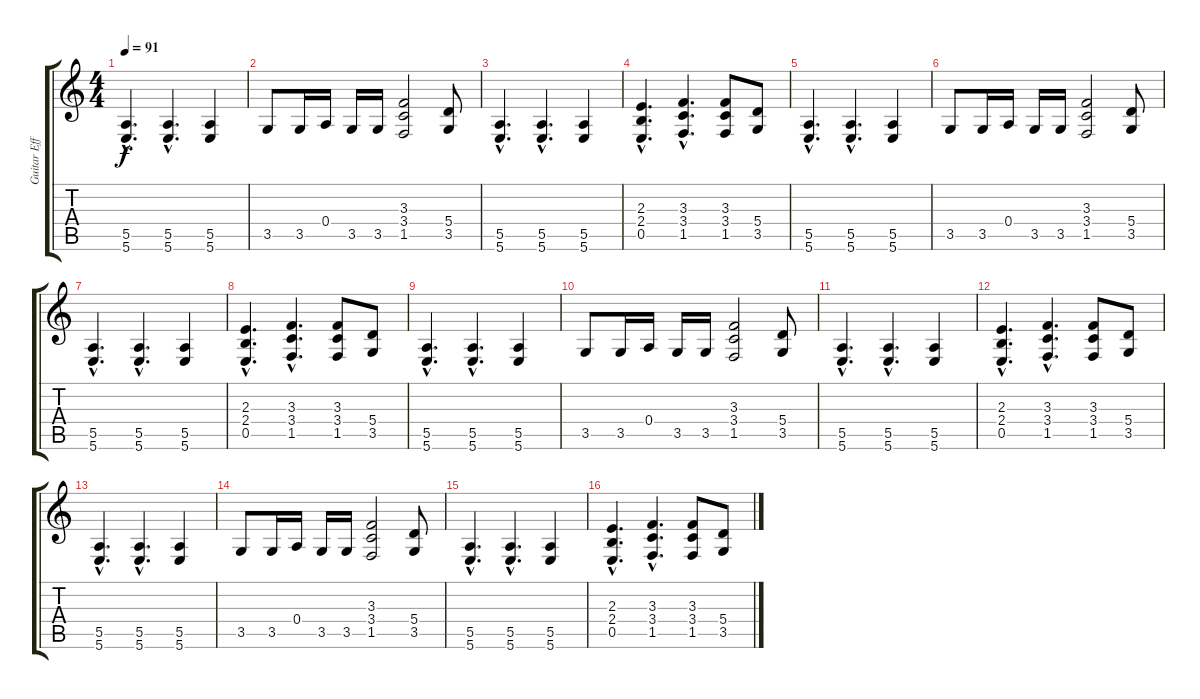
\track ("Guitar Effect" "Guitar Eff") {instrument distortionguitar}
\staff {score tabs}
\tuning (B3 Gb3 D3 A2 E2 B1) {hide}
\ts (4 4)
\tempo 91
\clef g2
\ks c
(5.5{hac} 5.6{hac}).4{d dy f volume 10} (5.5{hac} 5.6{hac}).4{d} (5.5 5.6).4 |
3.5.8 3.5.16 0.4.16 3.5.16 3.5.16 (3.3 3.4 1.5).2 (5.4 3.5).8 |
(5.5{hac} 5.6{hac}).4{d} (5.5{hac} 5.6{hac}).4{d} (5.5 5.6).4 |
(2.3{hac} 2.4{hac} 0.5{hac}).4{d} (3.3{hac} 3.4{hac} 1.5{hac}).4{d} (3.3 3.4 1.5).8 (5.4 3.5).8 |
(5.5{hac} 5.6{hac}).4{d} (5.5{hac} 5.6{hac}).4{d} (5.5 5.6).4 |
3.5.8 3.5.16 0.4.16 3.5.16 3.5.16 (3.3 3.4 1.5).2 (5.4 3.5).8 |
(5.5{hac} 5.6{hac}).4{d} (5.5{hac} 5.6{hac}).4{d} (5.5 5.6).4 |
(2.3{hac} 2.4{hac} 0.5{hac}).4{d} (3.3{hac} 3.4{hac} 1.5{hac}).4{d} (3.3 3.4 1.5).8 (5.4 3.5).8 |
(5.5{hac} 5.6{hac}).4{d} (5.5{hac} 5.6{hac}).4{d} (5.5 5.6).4 |
3.5.8 3.5.16 0.4.16 3.5.16 3.5.16 (3.3 3.4 1.5).2 (5.4 3.5).8 |
(5.5{hac} 5.6{hac}).4{d} (5.5{hac} 5.6{hac}).4{d} (5.5 5.6).4 |
(2.3{hac} 2.4{hac} 0.5{hac}).4{d} (3.3{hac} 3.4{hac} 1.5{hac}).4{d} (3.3 3.4 1.5).8 (5.4 3.5).8 |
(5.5{hac} 5.6{hac}).4{d} (5.5{hac} 5.6{hac}).4{d} (5.5 5.6).4 |
3.5.8 3.5.16 0.4.16 3.5.16 3.5.16 (3.3 3.4 1.5).2 (5.4 3.5).8 |
(5.5{hac} 5.6{hac}).4{d} (5.5{hac} 5.6{hac}).4{d} (5.5 5.6).4 |
(2.3{hac} 2.4{hac} 0.5{hac}).4{d} (3.3{hac} 3.4{hac} 1.5{hac}).4{d} (3.3 3.4 1.5).8 (5.4 3.5).8
